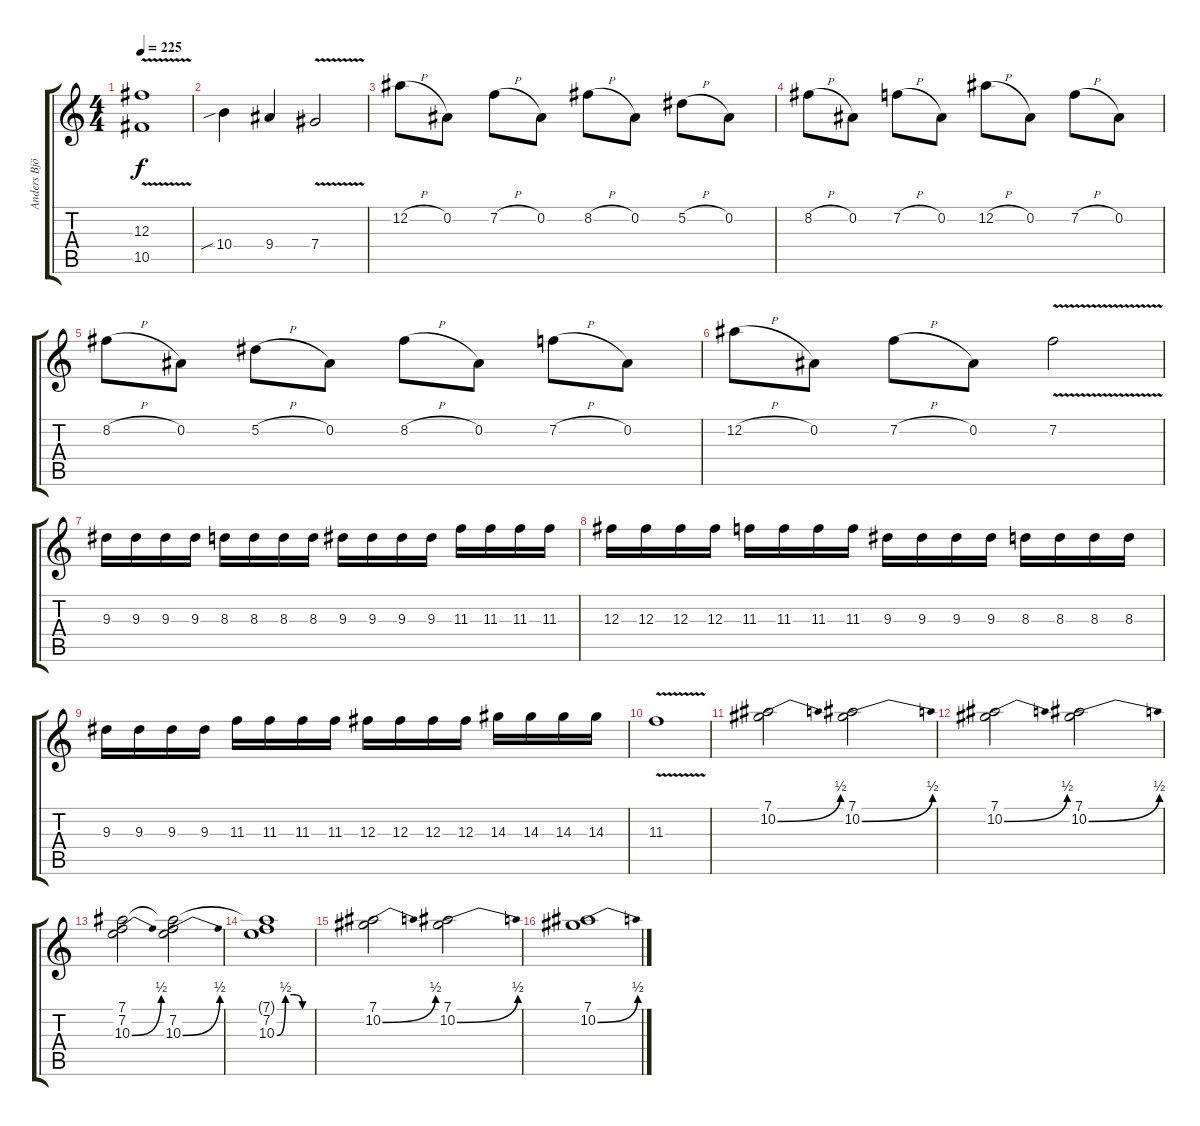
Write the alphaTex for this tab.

\track ("Anders Björler" "Anders Bjö") {instrument distortionguitar}
\staff {score tabs}
\tuning (Eb4 Bb3 Gb3 Db3 Ab2 Eb2) {hide}
\ts (4 4)
\tempo 225
\clef g2
\ks c
(12.3{v} 10.5).1{dy f} |
10.4{sib}.4 9.4.4 7.4{v}.2 |
12.2{h}.8 0.2.8 7.2{h}.8 0.2.8 8.2{h}.8 0.2.8 5.2{h}.8 0.2.8 |
8.2{h}.8 0.2.8 7.2{h}.8 0.2.8 12.2{h}.8 0.2.8 7.2{h}.8 0.2.8 |
8.2{h}.8 0.2.8 5.2{h}.8 0.2.8 8.2{h}.8 0.2.8 7.2{h}.8 0.2.8 |
12.2{h}.8 0.2.8 7.2{h}.8 0.2.8 7.2{v}.2 |
9.3.16 9.3.16 9.3.16 9.3.16 8.3.16 8.3.16 8.3.16 8.3.16 9.3.16 9.3.16 9.3.16 9.3.16 11.3.16 11.3.16 11.3.16 11.3.16 |
12.3.16 12.3.16 12.3.16 12.3.16 11.3.16 11.3.16 11.3.16 11.3.16 9.3.16 9.3.16 9.3.16 9.3.16 8.3.16 8.3.16 8.3.16 8.3.16 |
9.3.16 9.3.16 9.3.16 9.3.16 11.3.16 11.3.16 11.3.16 11.3.16 12.3.16 12.3.16 12.3.16 12.3.16 14.3.16 14.3.16 14.3.16 14.3.16 |
11.3{v}.1 |
(7.1 10.2{be (bend 0 0 60 2)}).2 (7.1 10.2{be (bend 0 0 60 2)}).2 |
(7.1 10.2{be (bend 0 0 60 2)}).2 (7.1 10.2{be (bend 0 0 60 2)}).2 |
(7.1 7.2 10.3{be (bend 0 0 60 2)}).2 (7.1{t} 7.2 10.3{be (bend 0 0 60 2)}).2 |
(7.1{t} 7.2 10.3{be (custom 0 0 15 2 30 2 45 0 60 0)}).1 |
(7.1 10.2{be (bend 0 0 60 2)}).2 (7.1 10.2{be (bend 0 0 60 2)}).2 |
(7.1 10.2{be (bend 0 0 60 2)}).1
